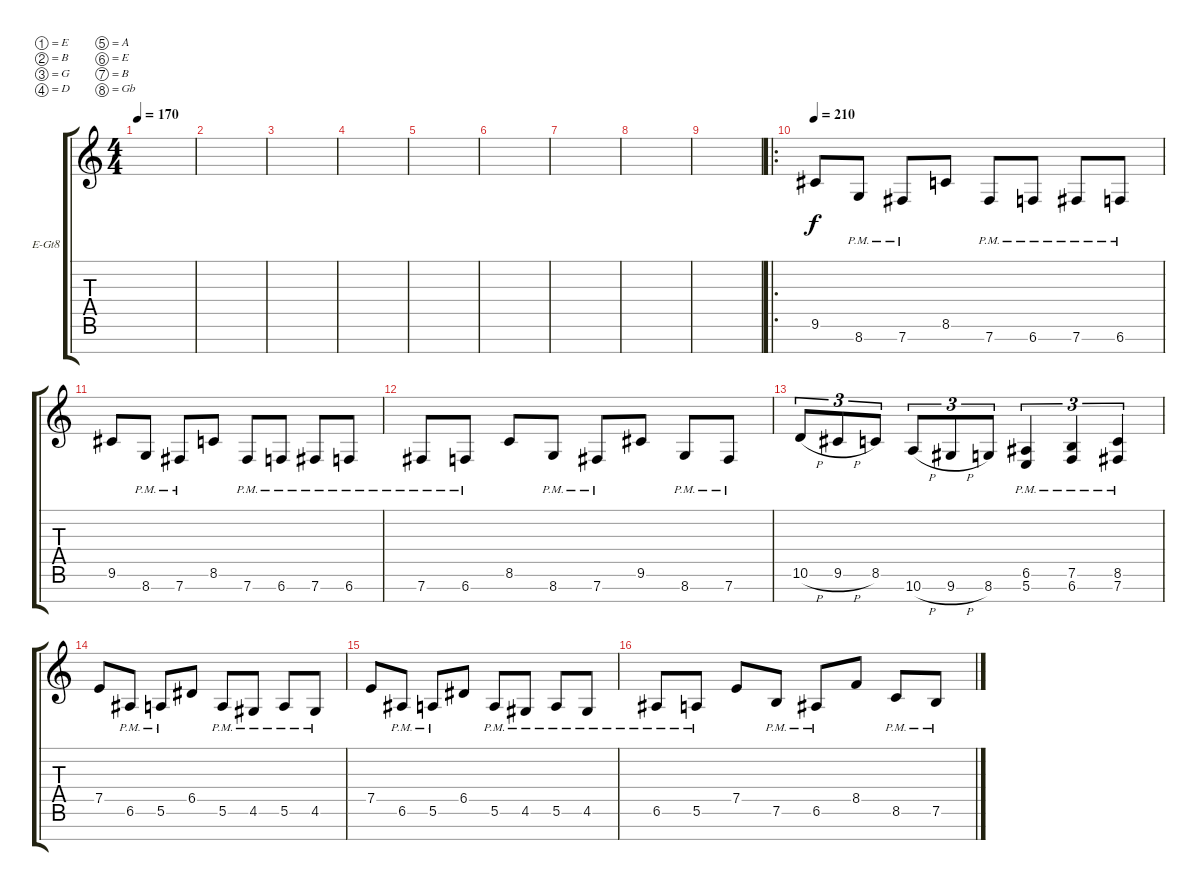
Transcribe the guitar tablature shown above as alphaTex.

\defaultSystemsLayout 4
\bracketExtendMode groupsimilarinstruments
\firstSystemTrackNameOrientation horizontal
\otherSystemsTrackNameOrientation horizontal
\track ("Nate" "E-Gt8") {instrument distortionguitar}
\staff {score tabs}
\tuning (E4 B3 G3 D3 A2 E2 B1 Gb1)
\ts (4 4)
\tempo 170
\clef g2
\ks c
|
|
|
|
|
|
|
|
|
\ro
\tempo 210
9.6.8 8.7{pm}.8 7.7{pm}.8 8.6.8 7.7{pm}.8 6.7{pm}.8 7.7{pm}.8 6.7{pm}.8 |
9.6.8 8.7{pm}.8 7.7{pm}.8 8.6.8 7.7{pm}.8 6.7{pm}.8 7.7{pm}.8 6.7{pm}.8 |
7.7{pm}.8 6.7{pm}.8 8.6.8 8.7{pm}.8 7.7{pm}.8 9.6.8 8.7{pm}.8 7.7{pm}.8 |
10.6{h}.8{tu (3 2)} 9.6{h}.8{tu (3 2)} 8.6.8{tu (3 2)} 10.7{h}.8{tu (3 2)} 9.7{h}.8{tu (3 2)} 8.7.8{tu (3 2)} (5.7{pm} 6.6{pm}).4{tu (3 2)} (6.7{pm} 7.6{pm}).4{tu (3 2)} (8.6{pm} 7.7{pm}).4{tu (3 2)} |
7.5.8 6.6{pm}.8 5.6{pm}.8 6.5.8 5.6{pm}.8 4.6{pm}.8 5.6{pm}.8 4.6{pm}.8 |
7.5.8 6.6{pm}.8 5.6{pm}.8 6.5.8 5.6{pm}.8 4.6{pm}.8 5.6{pm}.8 4.6{pm}.8 |
6.6{pm}.8 5.6{pm}.8 7.5.8 7.6{pm}.8 6.6{pm}.8 8.5.8 8.6{pm}.8 7.6{pm}.8
